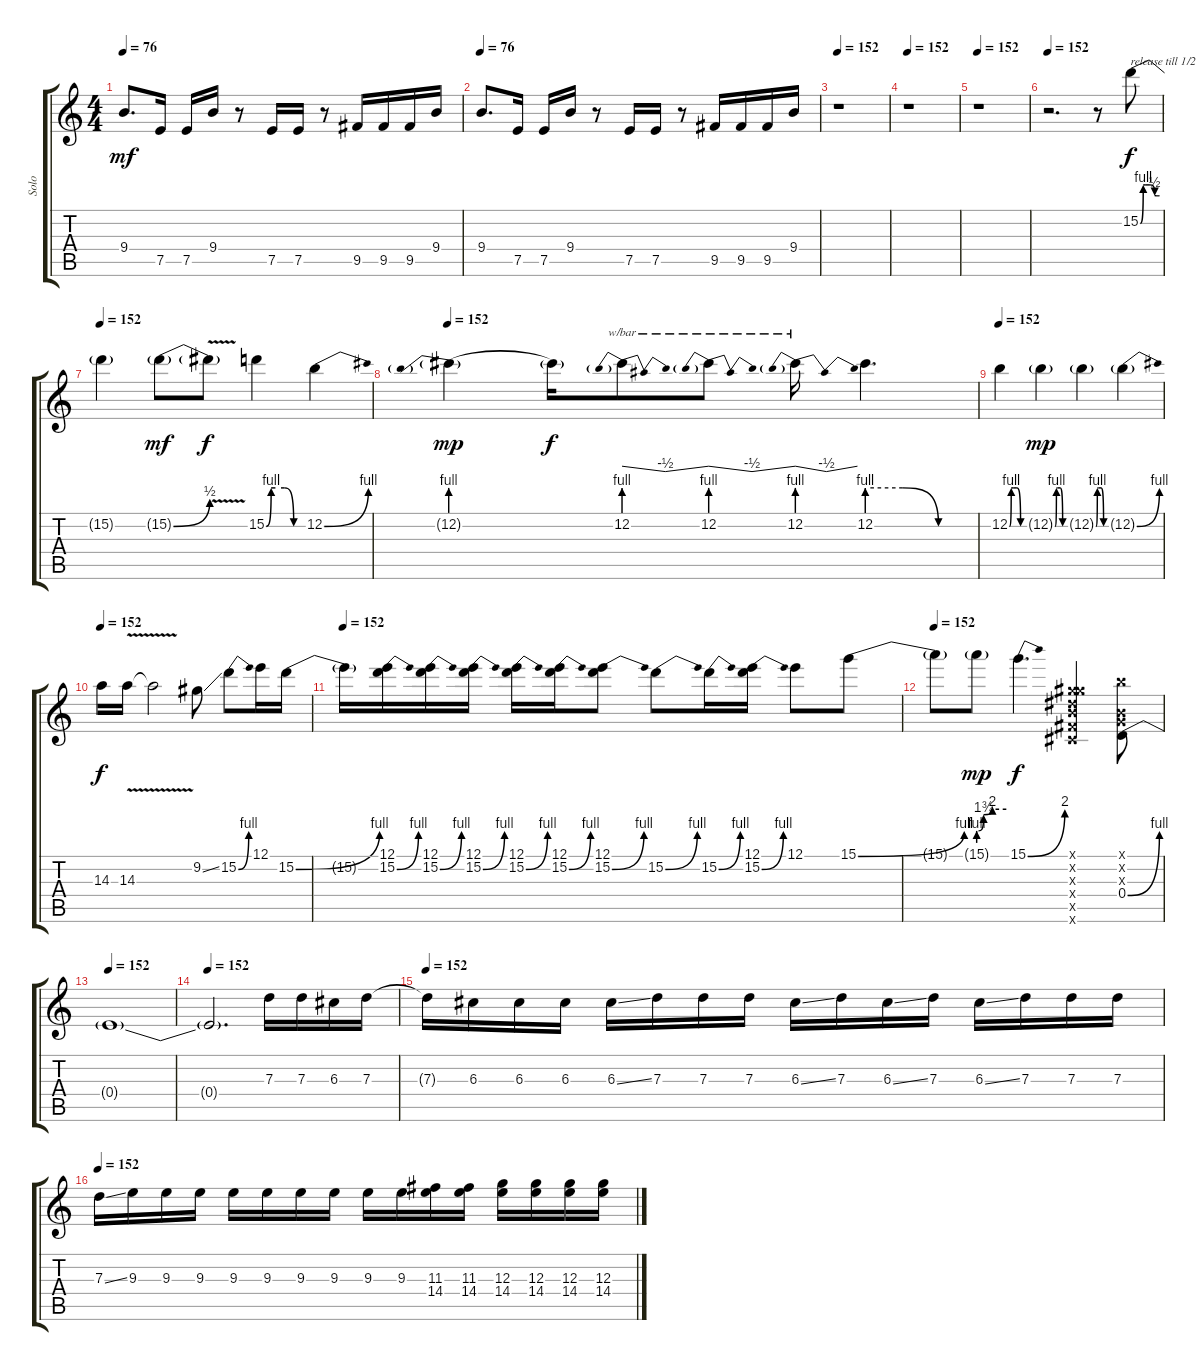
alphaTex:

\track ("Solo" "Solo") {instrument overdrivenguitar}
\staff {score tabs}
\tuning (E4 B3 G3 D3 A2 E2) {hide}
\ts (4 4)
\tempo 76
\clef g2
\ks c
9.4.8{d dy mf instrument electricguitarclean} 7.5.16 7.5.16{instrument electricguitarclean} 9.4.16 r.8 7.5.16 7.5.16 r.8 9.5.16{instrument electricguitarclean} 9.5.16 9.5.16 9.4.16 |
\tempo 76
9.4.8{d} 7.5.16 7.5.16 9.4.16 r.8 7.5.16{instrument electricguitarclean} 7.5.16 r.8 9.5.16{instrument electricguitarclean} 9.5.16 9.5.16 9.4.16 |
\tempo 152
r.1{instrument overdrivenguitar} |
\tempo 152
r.1 |
\tempo 152
r.1 |
\tempo 152
r.2{d} r.8 15.2{be (custom 0 0 9 4 15 4 30 4 45 2 50 2 54 2 57 2 60 2)}.8{txt "release till 1/2" dy f instrument overdrivenguitar} |
\tempo 152
15.2{t}.4 15.2{be (bend 0 0 60 2) g}.8{dy mf} 15.2{v t}.8{dy f} 15.2{be (custom 0 0 8 4 15 4 30 4 45 0 60 0)}.4 12.2{be (bend 0 0 60 4)}.4 |
\tempo 152
12.2{be (prebend 0 4 60 4) g}.4{dy mp} 12.2{t}.16{dy f} 12.2{be (prebend 0 4 60 4)}.8{tbe (dip default 0 0 30 -2 60 0)} 12.2{be (prebend 0 4 60 4)}.8{tbe (dip default 0 0 30 -2 60 0)} 12.2{be (prebend 0 4 60 4)}.16{tbe (dip default 0 0 30 -2 60 0)} 12.2{be (custom 0 4 20 4 40 0 60 0)}.4{d} |
\tempo 152
12.2{be (custom 0 0 7 4 15 4 30 4 45 0 60 0)}.4 12.2{be (custom 0 0 8 4 15 4 30 4 45 0 60 0) g}.4{dy mp} 12.2{be (custom 0 0 8 4 15 4 30 4 45 0 60 0) g}.4 12.2{be (bend 0 0 60 4) g}.4 |
\tempo 152
14.3.16{dy f} 14.3{v}.16 14.3{t}.2 9.2{ss}.8 15.2{be (bend 0 0 60 4)}.8 12.1.16 15.2{be (bend 0 0 60 4)}.16 |
\tempo 152
15.2{t}.16 (12.1 15.2{be (bend 0 0 60 4)}).16 (12.1 15.2{be (bend 0 0 60 4)}).16 (12.1 15.2{be (bend 0 0 60 4)}).16 (12.1 15.2{be (bend 0 0 60 4)}).16 (12.1 15.2{be (bend 0 0 60 4)}).16 (12.1 15.2{be (bend 0 0 60 4)}).8 15.2{be (bend 0 0 60 4)}.8 15.2{be (bend 0 0 60 4)}.16 (12.1 15.2{be (bend 0 0 60 4)}).16 12.1.8 15.1{be (bend 0 0 60 4)}.8 |
\tempo 152
15.1{t}.8 15.1{be (custom 0 4 11 7 30 8 60 8) g}.8{dy mp} 15.1{be (bend 0 0 60 8)}.4{d dy f} (4.1{x} 9.2{x} 8.3{x} 9.4{x} 9.5{x} 9.6{x}).4 (7.1{x} 0.2{x} 0.3{x} 0.4{be (bend 0 0 60 4)}).8 |
\tempo 152
0.4{t}.1 |
\tempo 152
0.4{t}.2{d} 7.3.16 7.3.16 6.3.16 7.3.16 |
\tempo 152
7.3{t}.16 6.3.16 6.3.16 6.3.16 6.3{ss}.16 7.3.16 7.3.16 7.3.16 6.3{ss}.16 7.3.16 6.3{ss}.16 7.3.16 6.3{ss}.16 7.3.16 7.3.16 7.3.16 |
\tempo 152
7.3{ss}.16 9.3.16 9.3.16 9.3.16 9.3.16 9.3.16 9.3.16 9.3.16 9.3.16 9.3.16 (11.3 14.4).16 (11.3 14.4).16 (12.3 14.4).16 (12.3 14.4).16 (12.3 14.4).16 (12.3 14.4).16
